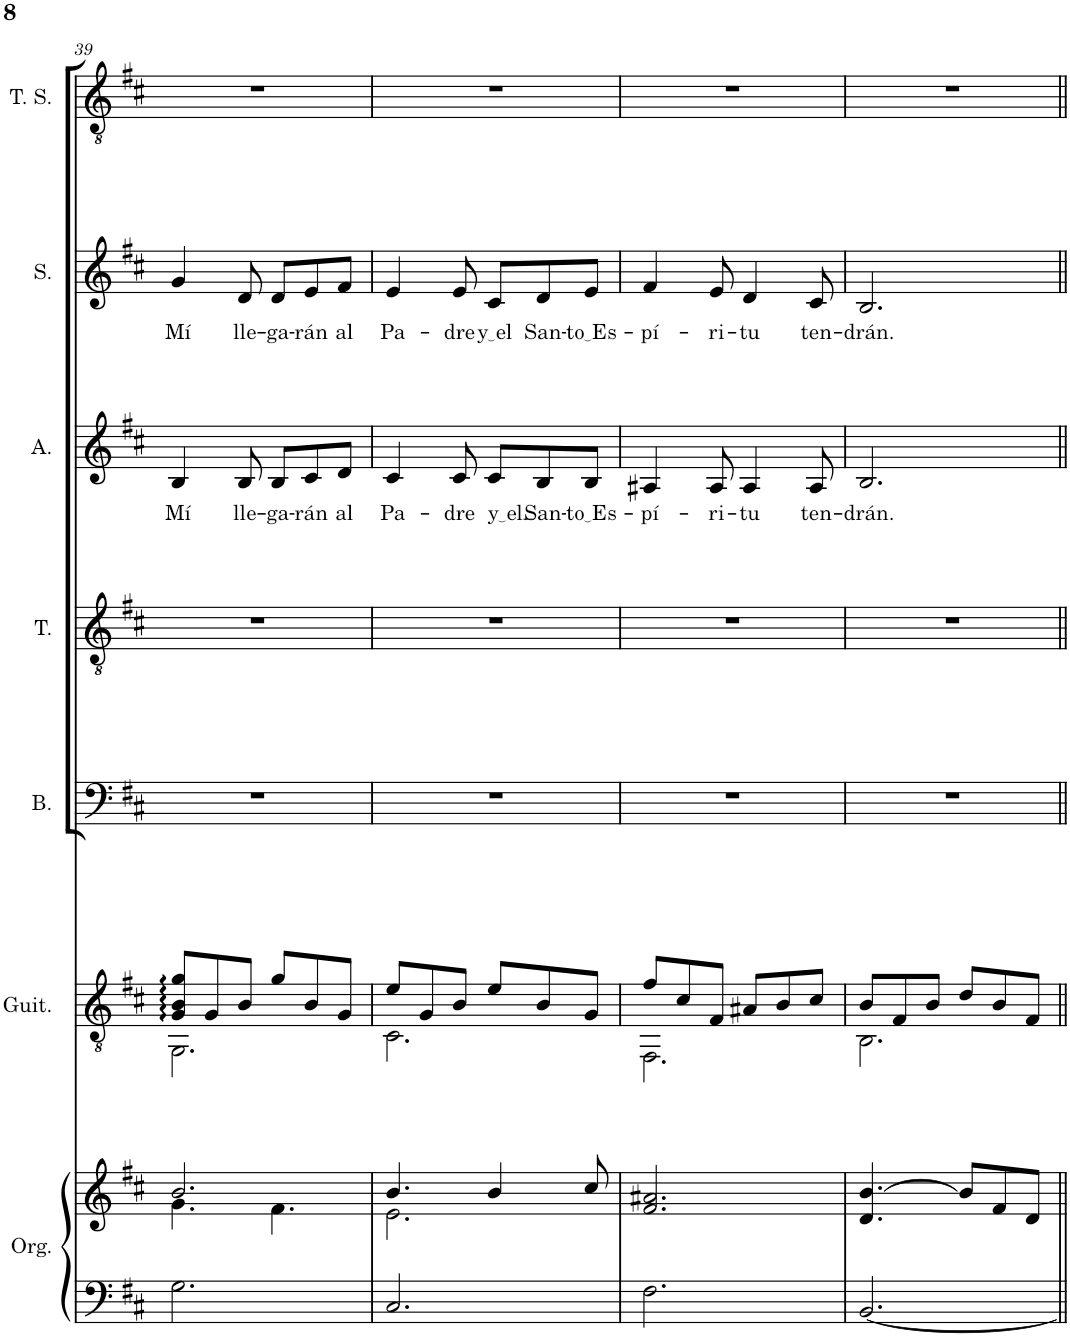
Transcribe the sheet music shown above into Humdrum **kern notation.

**kern	**kern	**kern	**kern	**kern	**kern	**text	**kern	**text	**kern
*part7	*part7	*part6	*part5	*part4	*part3	*part3	*part2	*part2	*part1
*staff8	*staff7	*staff6	*staff5	*staff4	*staff3	*staff3	*staff2	*staff2	*staff1
*I"Órgano	*	*I"Guitarra acústica	*I"Bajo	*I"Tenor	*I"Alto	*	*I"Soprano	*	*I"Tenor Solista
*	*	*I'Guit.	*I'B.	*I'T.	*I'A.	*	*I'S.	*	*I'T. S.
!!LO:PB:g=z
*clefF4	*clefG2	*clefGv2	*clefF4	*clefGv2	*clefG2	*	*clefG2	*	*clefGv2
*k[f#c#]	*k[f#c#]	*k[f#c#]	*k[f#c#]	*k[f#c#]	*k[f#c#]	*	*k[f#c#]	*	*k[f#c#]
*M6/8	*M6/8	*M6/8	*M6/8	*M6/8	*M6/8	*	*M6/8	*	*M6/8
=39	=39	=39	=39	=39	=39	=39	=39	=39	=39
*	*^	*^	*	*	*	*	*	*	*
!	!	!	!	!	!	!	!	!LO:LY:b	!	!LO:LY:b	!
2.G\	2.b/	4.g\	8G/ 8B/ 8g/L	2.GG\	2.r	2.r	4B/	Mí	4g/	Mí	2.r
.	.	.	8G/	.	.	.	.	.	.	.	.
!	!	!	!	!	!	!	!	!LO:LY:b	!	!LO:LY:b	!
.	.	.	8B/J	.	.	.	8B/	lle-	8d/	lle-	.
!	!	!	!	!	!	!	!	!LO:LY:b	!	!LO:LY:b	!
.	.	4.f#\	8g/L	.	.	.	8B/L	-ga-	8d/L	-ga-	.
!	!	!	!	!	!	!	!	!LO:LY:b	!	!LO:LY:b	!
.	.	.	8B/	.	.	.	8c#/	-rán	8e/	-rán	.
!	!	!	!	!	!	!	!	!LO:LY:b	!	!LO:LY:b	!
.	.	.	8G/J	.	.	.	8d/J	al	8f#/J	al	.
=40	=40	=40	=40	=40	=40	=40	=40	=40	=40	=40	=40
!	!	!	!	!	!	!	!	!LO:LY:b	!	!LO:LY:b	!
2.C#/	4.b/	2.e\	8e/L	2.C#\	2.r	2.r	4c#/	Pa-	4e/	Pa-	2.r
.	.	.	8G/	.	.	.	.	.	.	.	.
!	!	!	!	!	!	!	!	!LO:LY:b	!	!LO:LY:b	!
.	.	.	8B/J	.	.	.	8c#/	-dre	8e/	-dre	.
!	!	!	!	!	!	!	!	!LO:LY:b	!	!LO:LY:b	!
.	4b/	.	8e/L	.	.	.	8c#/L	y el	8c#/L	y el	.
!	!	!	!	!	!	!	!	!LO:LY:b	!	!LO:LY:b	!
.	.	.	8B/	.	.	.	8B/	San-	8d/	San-	.
!	!	!	!	!	!	!	!	!LO:LY:b	!	!LO:LY:b	!
.	8cc#/	.	8G/J	.	.	.	8B/J	to Es	8e/J	to Es	.
*	*v	*v	*	*	*	*	*	*	*	*	*
=41	=41	=41	=41	=41	=41	=41	=41	=41	=41	=41
!	!	!	!	!	!	!	!LO:LY:b	!	!LO:LY:b	!
2.F#\	2.f#/ 2.a#X/	8f#/L	2.FF#\	2.r	2.r	4A#X/	-pí-	4f#/	-pí-	2.r
.	.	8c#/	.	.	.	.	.	.	.	.
!	!	!	!	!	!	!	!LO:LY:b	!	!LO:LY:b	!
.	.	8F#/J	.	.	.	8A#/	-ri-	8e/	-ri-	.
!	!	!	!	!	!	!	!LO:LY:b	!	!LO:LY:b	!
.	.	8A#X/L	.	.	.	4A#/	-tu	4d/	-tu	.
.	.	8B/	.	.	.	.	.	.	.	.
!	!	!	!	!	!	!	!LO:LY:b	!	!LO:LY:b	!
.	.	8c#/J	.	.	.	8A#/	ten-	8c#/	ten-	.
=42	=42	=42	=42	=42	=42	=42	=42	=42	=42	=42
!	!	!	!	!	!	!	!LO:LY:b	!	!LO:LY:b	!
[2.BB/	4.d/ [4.b/	8B/L	2.BB\	2.r	2.r	2.B/	-drán.	2.B/	-drán.	2.r
.	.	8F#/	.	.	.	.	.	.	.	.
.	.	8B/J	.	.	.	.	.	.	.	.
.	8b/L]	8d/L	.	.	.	.	.	.	.	.
.	8f#/	8B/	.	.	.	.	.	.	.	.
.	8d/J	8F#/J	.	.	.	.	.	.	.	.
*	*	*v	*v	*	*	*	*	*	*	*
=||	=||	=||	=||	=||	=||	=||	=||	=||	=||
*-	*-	*-	*-	*-	*-	*-	*-	*-	*-
